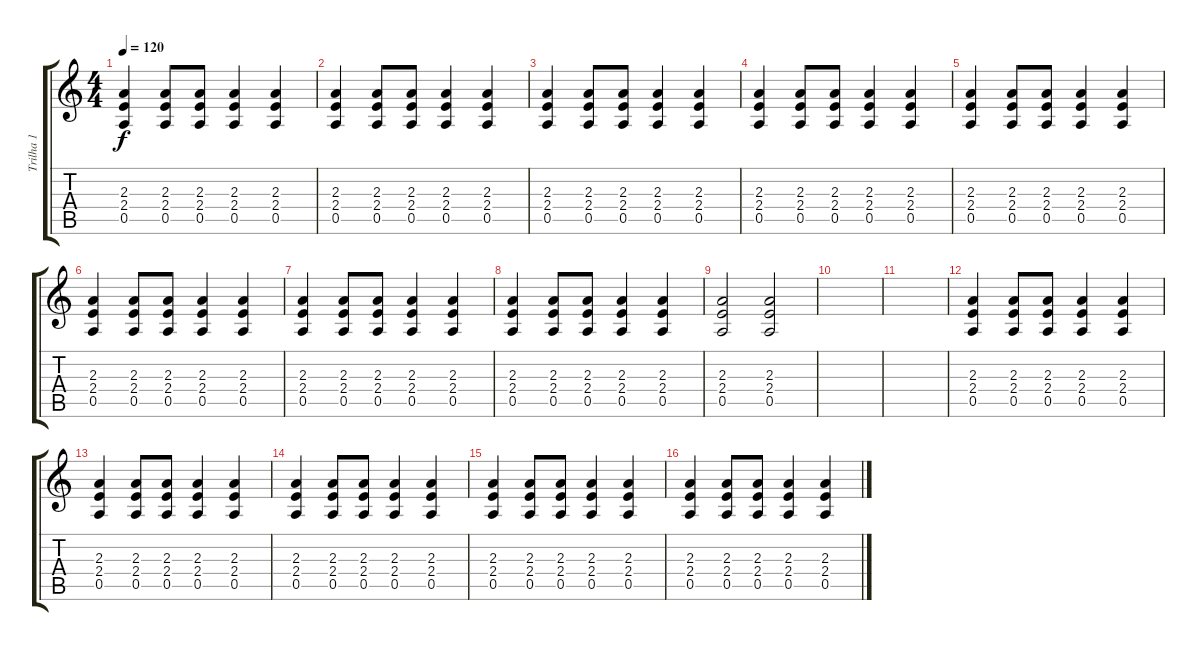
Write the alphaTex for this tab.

\track ("Trilha 1" "Trilha 1") {instrument acousticguitarnylon}
\staff {score tabs}
\tuning (E4 B3 G3 D3 A2 E2) {hide}
\ts (4 4)
\tempo 120
\clef g2
\ks c
(2.3 2.4 0.5).4{dy f} (2.3 2.4 0.5).8 (2.3 2.4 0.5).8 (2.3 2.4 0.5).4 (2.3 2.4 0.5).4 |
(2.3 2.4 0.5).4 (2.3 2.4 0.5).8 (2.3 2.4 0.5).8 (2.3 2.4 0.5).4 (2.3 2.4 0.5).4 |
(2.3 2.4 0.5).4 (2.3 2.4 0.5).8 (2.3 2.4 0.5).8 (2.3 2.4 0.5).4 (2.3 2.4 0.5).4 |
(2.3 2.4 0.5).4 (2.3 2.4 0.5).8 (2.3 2.4 0.5).8 (2.3 2.4 0.5).4 (2.3 2.4 0.5).4 |
(2.3 2.4 0.5).4 (2.3 2.4 0.5).8 (2.3 2.4 0.5).8 (2.3 2.4 0.5).4 (2.3 2.4 0.5).4 |
(2.3 2.4 0.5).4 (2.3 2.4 0.5).8 (2.3 2.4 0.5).8 (2.3 2.4 0.5).4 (2.3 2.4 0.5).4 |
(2.3 2.4 0.5).4 (2.3 2.4 0.5).8 (2.3 2.4 0.5).8 (2.3 2.4 0.5).4 (2.3 2.4 0.5).4 |
(2.3 2.4 0.5).4 (2.3 2.4 0.5).8 (2.3 2.4 0.5).8 (2.3 2.4 0.5).4 (2.3 2.4 0.5).4 |
(2.3 2.4 0.5).2 (2.3 2.4 0.5).2 |
|
|
(2.3 2.4 0.5).4 (2.3 2.4 0.5).8 (2.3 2.4 0.5).8 (2.3 2.4 0.5).4 (2.3 2.4 0.5).4 |
(2.3 2.4 0.5).4 (2.3 2.4 0.5).8 (2.3 2.4 0.5).8 (2.3 2.4 0.5).4 (2.3 2.4 0.5).4 |
(2.3 2.4 0.5).4 (2.3 2.4 0.5).8 (2.3 2.4 0.5).8 (2.3 2.4 0.5).4 (2.3 2.4 0.5).4 |
(2.3 2.4 0.5).4 (2.3 2.4 0.5).8 (2.3 2.4 0.5).8 (2.3 2.4 0.5).4 (2.3 2.4 0.5).4 |
(2.3 2.4 0.5).4 (2.3 2.4 0.5).8 (2.3 2.4 0.5).8 (2.3 2.4 0.5).4 (2.3 2.4 0.5).4
